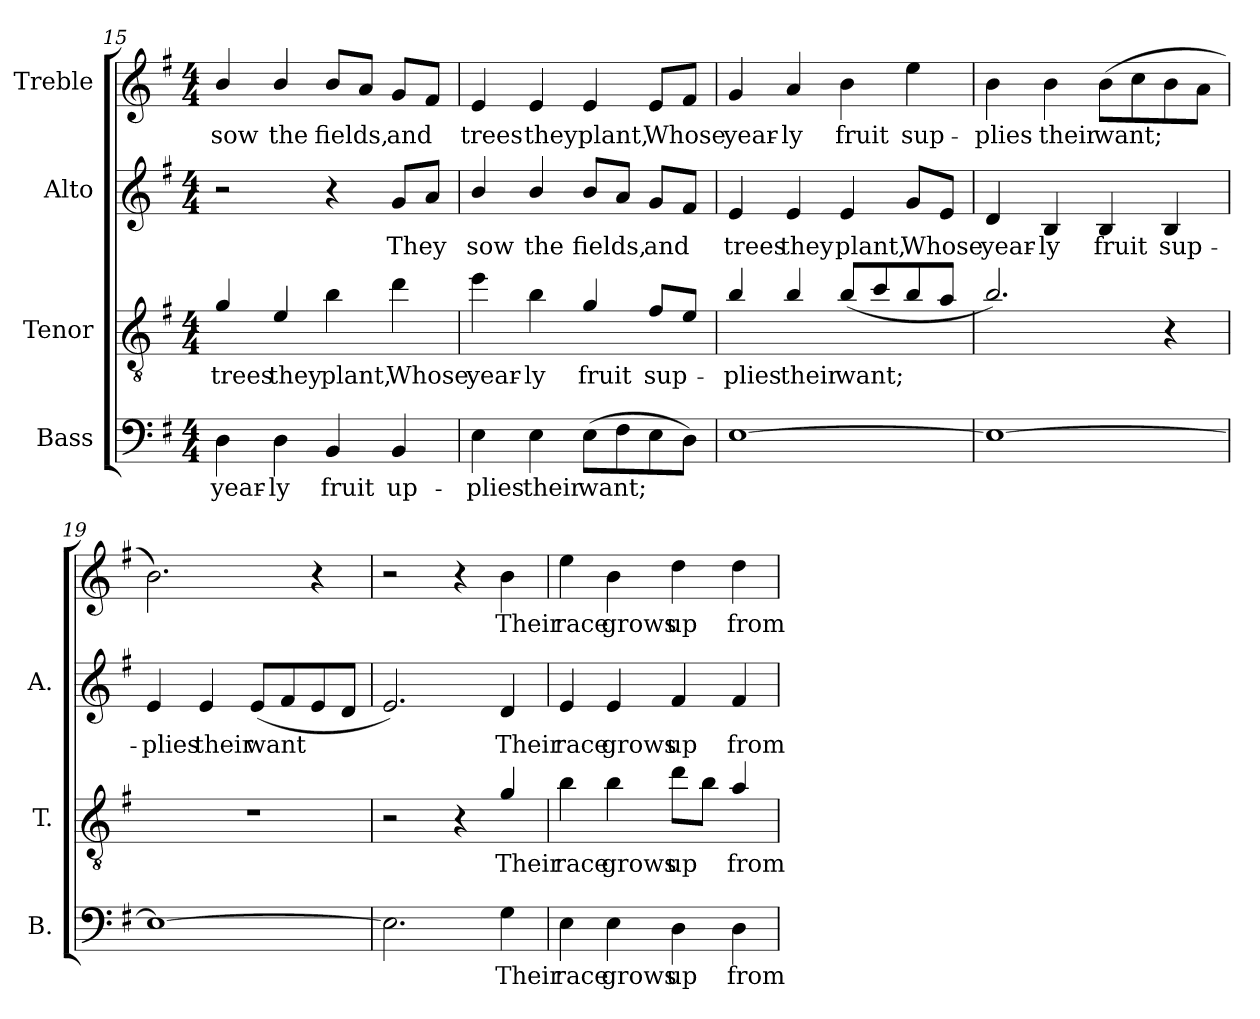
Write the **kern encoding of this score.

**kern	**text	**kern	**text	**kern	**text	**kern	**text
*part4	*part4	*part3	*part3	*part2	*part2	*part1	*part1
*staff4	*staff4	*staff3	*staff3	*staff2	*staff2	*staff1	*staff1
*I"Bass	*	*I"Tenor	*	*I"Alto	*	*I"Treble	*
*I'B.	*	*I'T.	*	*I'A.	*	*	*
*clefF4	*	*clefGv2	*	*clefG2	*	*clefG2	*
*	*	*ITrd7c12	*	*	*	*	*
*k[f#]	*	*k[f#]	*	*k[f#]	*	*k[f#]	*
*e:	*	*e:	*	*e:	*	*e:	*
*M4/4	*	*M4/4	*	*M4/4	*	*M4/4	*
=15	=15	=15	=15	=15	=15	=15	=15
!	!LO:LY:b	!	!	!	!	!	!
!	!	!	!LO:LY:b	!	!	!	!
!	!	!	!	!	!	!	!LO:LY:b
4D\	year-	4G/	trees	2r	.	4b/	sow
!	!LO:LY:b	!	!	!	!	!	!
!	!	!	!LO:LY:b	!	!	!	!
!	!	!	!	!	!	!	!LO:LY:b
4D\	-ly	4E/	-they	.	.	4b/	the
!	!LO:LY:b	!	!	!	!	!	!
!	!	!	!LO:LY:b	!	!	!	!
!	!	!	!	!	!	!	!LO:LY:b
4BB/	fruit	4B\	plant,	4r	.	8b/L	fields,
.	.	.	.	.	.	8a/J	.
!	!LO:LY:b	!	!	!	!	!	!
!	!	!	!LO:LY:b	!	!	!	!
!	!	!	!	!	!LO:LY:b	!	!
!	!	!	!	!	!	!	!LO:LY:b
4BB/	up-	4d\	Whose	8g/L	They	8g/L	and
.	.	.	.	8a/J	.	8f#/J	.
=16	=16	=16	=16	=16	=16	=16	=16
!	!LO:LY:b	!	!	!	!	!	!
!	!	!	!LO:LY:b	!	!	!	!
!	!	!	!	!	!LO:LY:b	!	!
!	!	!	!	!	!	!	!LO:LY:b
4E\	-plies	4e\	year-	4b/	sow	4e/	trees
!	!LO:LY:b	!	!	!	!	!	!
!	!	!	!LO:LY:b	!	!	!	!
!	!	!	!	!	!LO:LY:b	!	!
!	!	!	!	!	!	!	!LO:LY:b
4E\	their	4B\	-ly	4b/	the	4e/	they
!	!LO:LY:b	!	!	!	!	!	!
!	!	!	!LO:LY:b	!	!	!	!
!	!	!	!	!	!LO:LY:b	!	!
!	!	!	!	!	!	!	!LO:LY:b
(8E\L	want;	4G/	fruit	8b/L	fields,	4e/	plant,
8F#\	.	.	.	8a/J	.	.	.
!	!	!	!LO:LY:b	!	!	!	!
!	!	!	!	!	!LO:LY:b	!	!
!	!	!	!	!	!	!	!LO:LY:b
8E\	.	8F#/L	sup-	8g/L	and	8e/L	Whose
8D\J)	.	8E/J	.	8f#/J	.	8f#/J	.
=17	=17	=17	=17	=17	=17	=17	=17
!	!	!	!LO:LY:b	!	!	!	!
!	!	!	!	!	!LO:LY:b	!	!
!	!	!	!	!	!	!	!LO:LY:b
[>1E	.	4B/	-plies	4e/	trees	4g/	year-
!	!	!	!LO:LY:b	!	!	!	!
!	!	!	!	!	!LO:LY:b	!	!
!	!	!	!	!	!	!	!LO:LY:b
.	.	4B/	their	4e/	they	4a/	-ly
!	!	!	!LO:LY:b	!	!	!	!
!	!	!	!	!	!LO:LY:b	!	!
!	!	!	!	!	!	!	!LO:LY:b
.	.	(8B/L	want;	4e/	plant,	4b\	fruit
.	.	8c/	.	.	.	.	.
!	!	!	!	!	!LO:LY:b	!	!
!	!	!	!	!	!	!	!LO:LY:b
.	.	8B/	.	8g/L	Whose	4ee\	sup-
.	.	8A/J	.	8e/J	.	.	.
=18	=18	=18	=18	=18	=18	=18	=18
!	!	!	!	!	!LO:LY:b	!	!
!	!	!	!	!	!	!	!LO:LY:b
1E_>	.	2.B/)	.	4d/	year-	4b\	-plies
!	!	!	!	!	!LO:LY:b	!	!
!	!	!	!	!	!	!	!LO:LY:b
.	.	.	.	4B/	-ly	4b\	their
!	!	!	!	!	!LO:LY:b	!	!
!	!	!	!	!	!	!	!LO:LY:b
.	.	.	.	4B/	fruit	(8b\L	want;
.	.	.	.	.	.	8cc\	.
!	!	!	!	!	!LO:LY:b	!	!
.	.	4r	.	4B/	sup-	8b\	.
.	.	.	.	.	.	8a\J	.
=19	=19	=19	=19	=19	=19	=19	=19
!	!	!	!	!	!LO:LY:b	!	!
1E_>	.	1r	.	4e/	-plies	2.b\)	.
!	!	!	!	!	!LO:LY:b	!	!
.	.	.	.	4e/	their	.	.
!	!	!	!	!	!LO:LY:b	!	!
.	.	.	.	(8e/L	want	.	.
.	.	.	.	8f#/	.	.	.
.	.	.	.	8e/	.	4r	.
.	.	.	.	8d/J	.	.	.
=20	=20	=20	=20	=20	=20	=20	=20
2.E\]	.	2r	.	2.e/)	.	2r	.
.	.	4r	.	.	.	4r	.
!	!LO:LY:b	!	!	!	!	!	!
!	!	!	!LO:LY:b	!	!	!	!
!	!	!	!	!	!LO:LY:b	!	!
!	!	!	!	!	!	!	!LO:LY:b
4G\	Their	4G/	Their	4d/	Their	4b\	Their
!!LO:LB:g=z
=21	=21	=21	=21	=21	=21	=21	=21
!	!LO:LY:b	!	!	!	!	!	!
!	!	!	!LO:LY:b	!	!	!	!
!	!	!	!	!	!LO:LY:b	!	!
!	!	!	!	!	!	!	!LO:LY:b
4E\	race	4B\	race	4e/	race	4ee\	race
!	!LO:LY:b	!	!	!	!	!	!
!	!	!	!LO:LY:b	!	!	!	!
!	!	!	!	!	!LO:LY:b	!	!
!	!	!	!	!	!	!	!LO:LY:b
4E\	grows	4B\	grows	4e/	grows	4b\	grows
!	!LO:LY:b	!	!	!	!	!	!
!	!	!	!LO:LY:b	!	!	!	!
!	!	!	!	!	!LO:LY:b	!	!
!	!	!	!	!	!	!	!LO:LY:b
4D\	up	8d\L	up	4f#/	up	4dd\	up
.	.	8B\J	.	.	.	.	.
!	!LO:LY:b	!	!	!	!	!	!
!	!	!	!LO:LY:b	!	!	!	!
!	!	!	!	!	!LO:LY:b	!	!
!	!	!	!	!	!	!	!LO:LY:b
4D\	from	4A/	from	4f#/	from	4dd\	from
=	=	=	=	=	=	=	=
*-	*-	*-	*-	*-	*-	*-	*-
